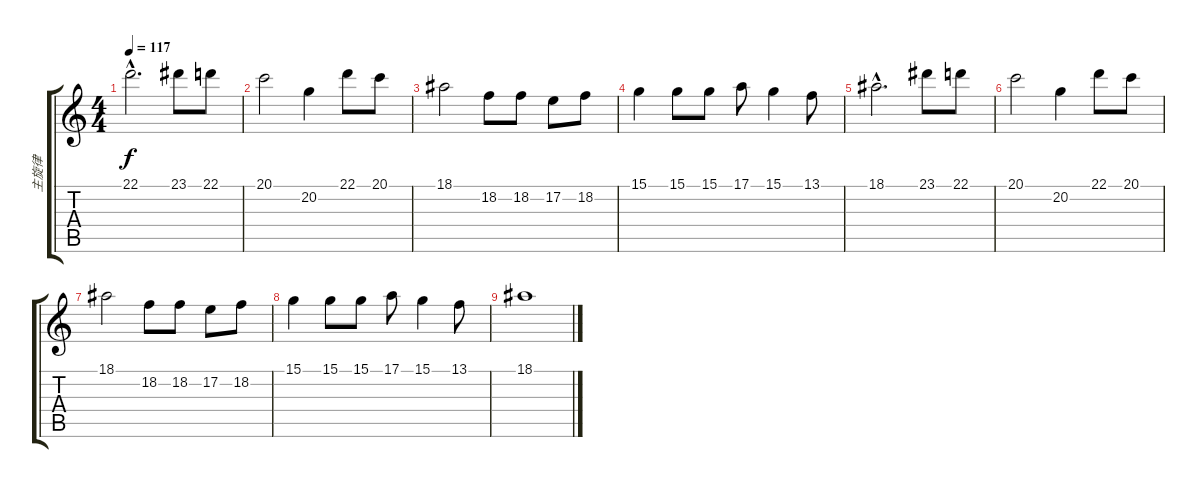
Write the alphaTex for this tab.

\track ("主旋律" "主旋律") {instrument piccolo}
\staff {score tabs}
\tuning (E4 B3 G3 D3 A2 E2) {hide}
\ts (4 4)
\tempo 117
\clef g2
\ks c
22.1{hac}.2{d dy f} 23.1.8 22.1.8 |
20.1.2 20.2.4 22.1.8 20.1.8 |
18.1.2 18.2.8 18.2.8 17.2.8 18.2.8 |
15.1.4 15.1.8 15.1.8 17.1.8 15.1.4 13.1.8 |
18.1{hac}.2{d} 23.1.8 22.1.8 |
20.1.2 20.2.4 22.1.8 20.1.8 |
18.1.2 18.2.8 18.2.8 17.2.8 18.2.8 |
15.1.4 15.1.8 15.1.8 17.1.8 15.1.4 13.1.8 |
18.1.1
